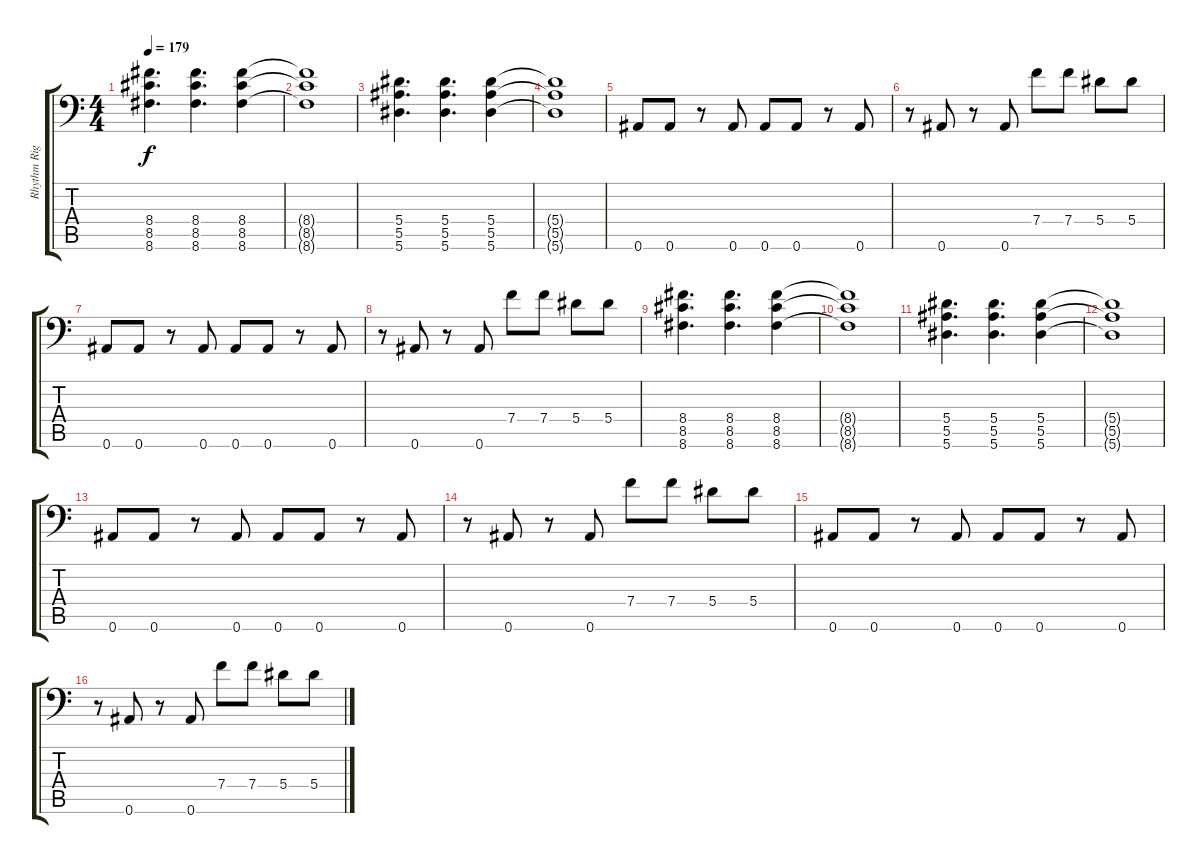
\track ("Rhythm Right" "Rhythm Rig") {instrument distortionguitar}
\staff {score tabs}
\tuning (C4 G3 Eb3 Bb2 F2 Bb1) {hide}
\ts (4 4)
\tempo 179
\clef f4
\ks c
(8.4 8.5 8.6).4{d dy f} (8.4 8.5 8.6).4{d} (8.4 8.5 8.6).4 |
(8.4{t} 8.5{t} 8.6{t}).1 |
(5.4 5.5 5.6).4{d} (5.4 5.5 5.6).4{d} (5.4 5.5 5.6).4 |
(5.4{t} 5.5{t} 5.6{t}).1 |
0.6.8 0.6.8 r.8 0.6.8 0.6.8 0.6.8 r.8 0.6.8 |
r.8 0.6.8 r.8 0.6.8 7.4.8 7.4.8 5.4.8 5.4.8 |
0.6.8 0.6.8 r.8 0.6.8 0.6.8 0.6.8 r.8 0.6.8 |
r.8 0.6.8 r.8 0.6.8 7.4.8 7.4.8 5.4.8 5.4.8 |
(8.4 8.5 8.6).4{d} (8.4 8.5 8.6).4{d} (8.4 8.5 8.6).4 |
(8.4{t} 8.5{t} 8.6{t}).1 |
(5.4 5.5 5.6).4{d} (5.4 5.5 5.6).4{d} (5.4 5.5 5.6).4 |
(5.4{t} 5.5{t} 5.6{t}).1 |
0.6.8 0.6.8 r.8 0.6.8 0.6.8 0.6.8 r.8 0.6.8 |
r.8 0.6.8 r.8 0.6.8 7.4.8 7.4.8 5.4.8 5.4.8 |
0.6.8 0.6.8 r.8 0.6.8 0.6.8 0.6.8 r.8 0.6.8 |
r.8 0.6.8 r.8 0.6.8 7.4.8 7.4.8 5.4.8 5.4.8
